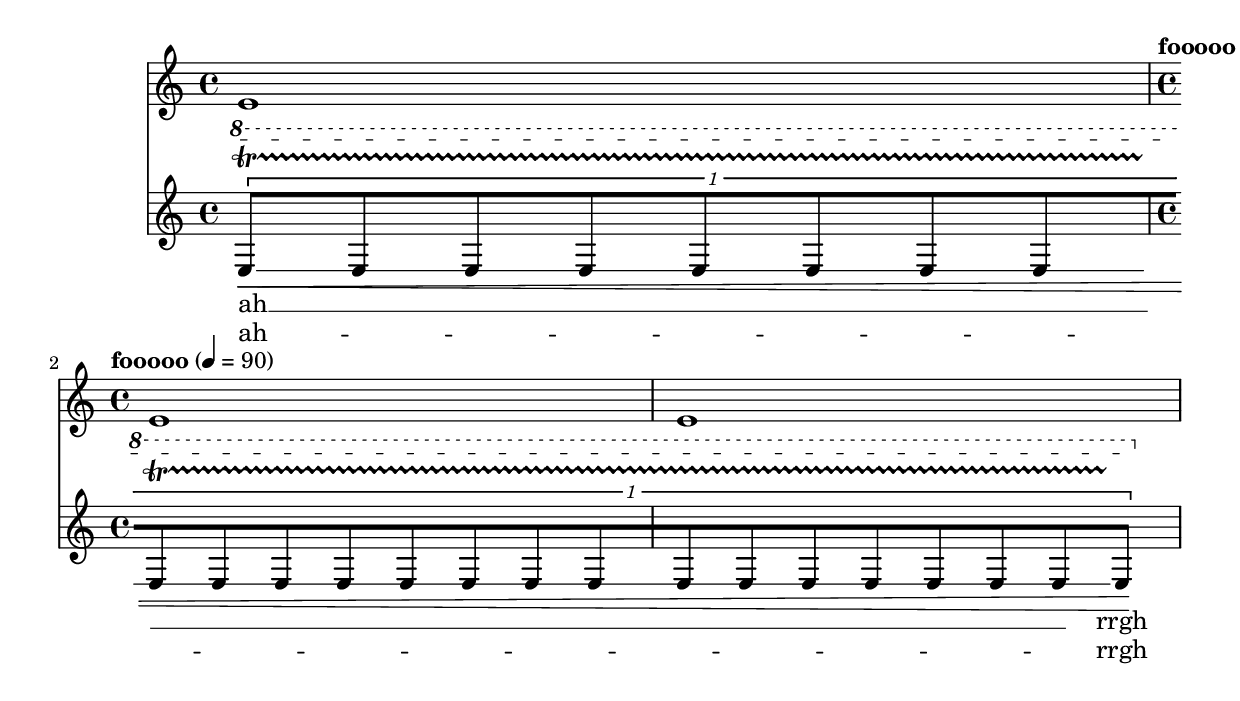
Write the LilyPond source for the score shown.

\version "2.17.11"

\header {
texidoc = "A @code{MetronomeMark}, @code{RehearsalMark} and @code{BarNumber}
should not effect the starting point of spanners.
"
}

<<
 \new Staff {
   e'1 \time 4/4 \break |
   \tempo \markup { "fooooo" } 4 = 90
   e'1 |
   e'1 |
 }

 \new Staff {
   \override Score.MetronomeMark.break-visibility = #all-visible
   \override TupletBracket.breakable = ##t
   \override Beam.breakable = ##t
   \override Glissando.breakable = ##t

   \ottava #1 \tuplet 1/1 { e'8\<\startTextSpan\startTrillSpan\glissando
     [ \override NoteColumn.glissando-skip = ##t\repeat unfold 22 e'8
       \revert NoteColumn.glissando-skip e'8\!\stopTextSpan\stopTrillSpan ] } |
 }
 \addlyrics { ah __ \repeat unfold 21 { \skip 4 } _ rrgh }
 \addlyrics { ah --  \repeat unfold 21 { \skip 4 } _ rrgh }
>>

\layout {
 \context {
   \Voice
   \remove "Forbid_line_break_engraver"
 }
}
